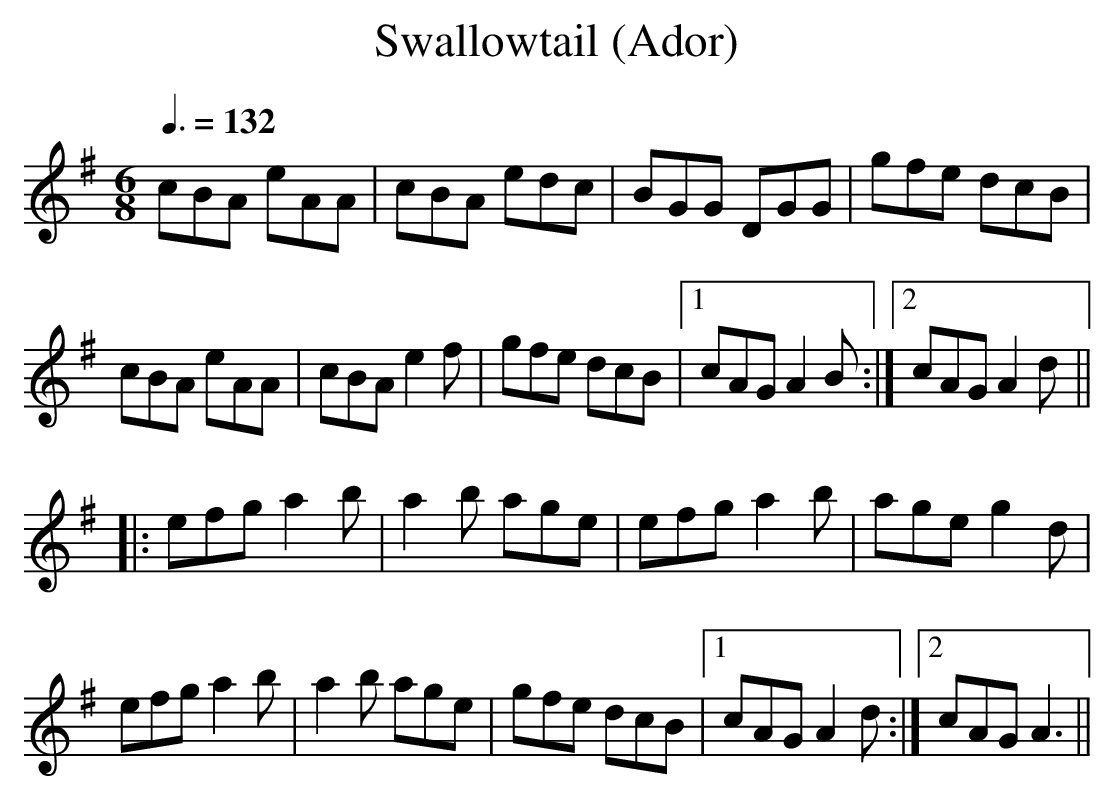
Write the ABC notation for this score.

X:1
T:Swallowtail (Ador)
Q:3/8=132
M:6/8
L:1/8
K:Ador
cBA eAA|cBA edc|BGG DGG|gfe dcB|
cBA eAA|cBA e2f|gfe dcB|1cAG A2B:|2cAG A2d||
|:efg a2b|a2b age|efg a2b|age g2d|
efg a2b|a2b age|gfe dcB|1cAG A2d:|2cAG A3||
